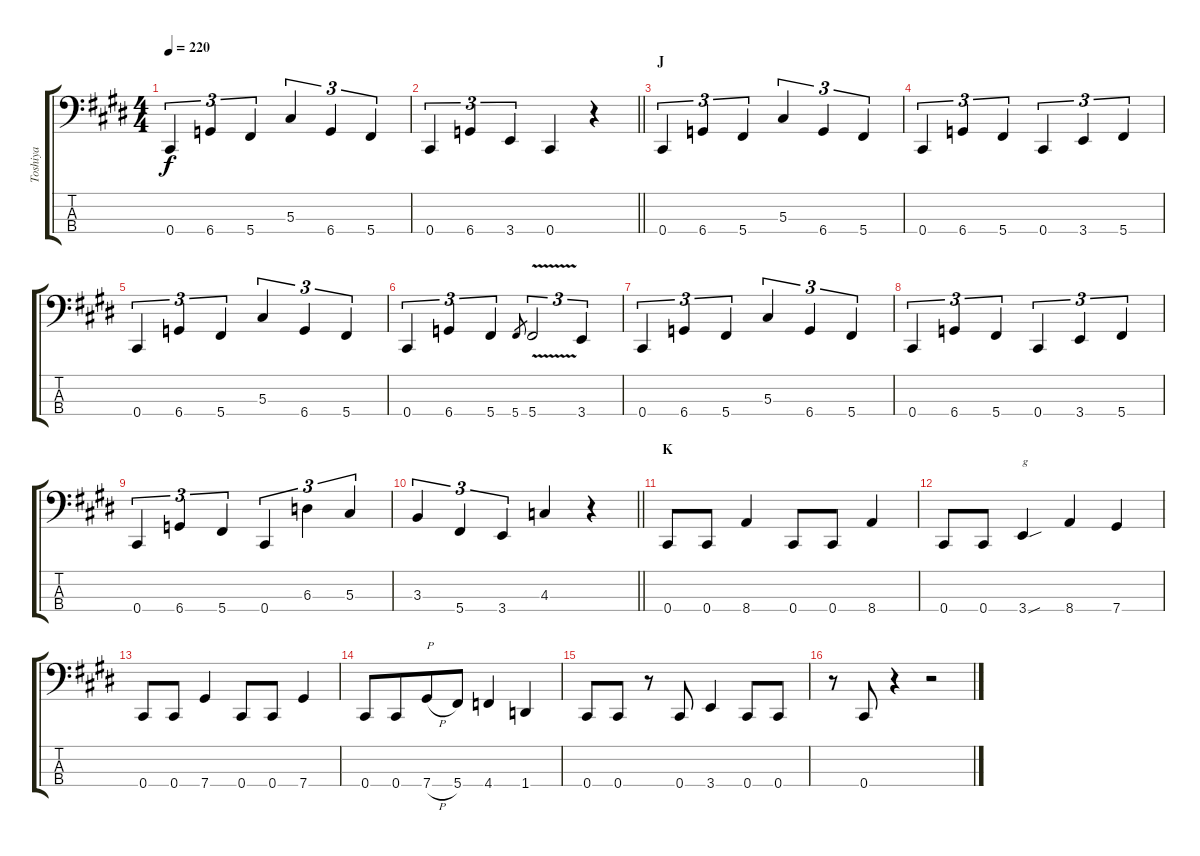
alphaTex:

\track ("Toshiya" "Toshiya") {instrument electricbasspick}
\staff {score tabs}
\tuning (Gb2 Db2 Ab1 Db1) {hide}
\ts (4 4)
\tempo 220
\clef f4
\ks c#minor
0.4.4{tu (3 2) dy f} 6.4.4{tu (3 2)} 5.4.4{tu (3 2)} 5.3.4{tu (3 2)} 6.4.4{tu (3 2)} 5.4.4{tu (3 2)} |
\barLineRight lightlight
0.4.4{tu (3 2)} 6.4.4{tu (3 2)} 3.4.4{tu (3 2)} 0.4.4 r.4 |
\section ("" "J")
0.4.4{tu (3 2)} 6.4.4{tu (3 2)} 5.4.4{tu (3 2)} 5.3.4{tu (3 2)} 6.4.4{tu (3 2)} 5.4.4{tu (3 2)} |
0.4.4{tu (3 2)} 6.4.4{tu (3 2)} 5.4.4{tu (3 2)} 0.4.4{tu (3 2)} 3.4.4{tu (3 2)} 5.4.4{tu (3 2)} |
0.4.4{tu (3 2)} 6.4.4{tu (3 2)} 5.4.4{tu (3 2)} 5.3.4{tu (3 2)} 6.4.4{tu (3 2)} 5.4.4{tu (3 2)} |
0.4.4{tu (3 2)} 6.4.4{tu (3 2)} 5.4.4{tu (3 2)} 5.4.8{gr} 5.4{v}.2{tu (3 2)} 3.4.4{tu (3 2)} |
0.4.4{tu (3 2)} 6.4.4{tu (3 2)} 5.4.4{tu (3 2)} 5.3.4{tu (3 2)} 6.4.4{tu (3 2)} 5.4.4{tu (3 2)} |
0.4.4{tu (3 2)} 6.4.4{tu (3 2)} 5.4.4{tu (3 2)} 0.4.4{tu (3 2)} 3.4.4{tu (3 2)} 5.4.4{tu (3 2)} |
0.4.4{tu (3 2)} 6.4.4{tu (3 2)} 5.4.4{tu (3 2)} 0.4.4{tu (3 2)} 6.3.4{tu (3 2)} 5.3.4{tu (3 2)} |
\barLineRight lightlight
3.3.4{tu (3 2)} 5.4.4{tu (3 2)} 3.4.4{tu (3 2)} 4.3.4 r.4 |
\section ("" "K")
0.4.8 0.4.8 8.4.4 0.4.8 0.4.8 8.4.4 |
0.4.8 0.4.8 3.4{sou}.4{txt "g"} 8.4.4 7.4.4 |
0.4.8 0.4.8 7.4.4 0.4.8 0.4.8 7.4.4 |
0.4.8 0.4.8{beam merge} 7.4{h}.8{txt "P"} 5.4.8 4.4.4 1.4.4 |
0.4.8 0.4.8 r.8 0.4.8 3.4.4 0.4.8 0.4.8 |
r.8 0.4.8 r.4 r.2
